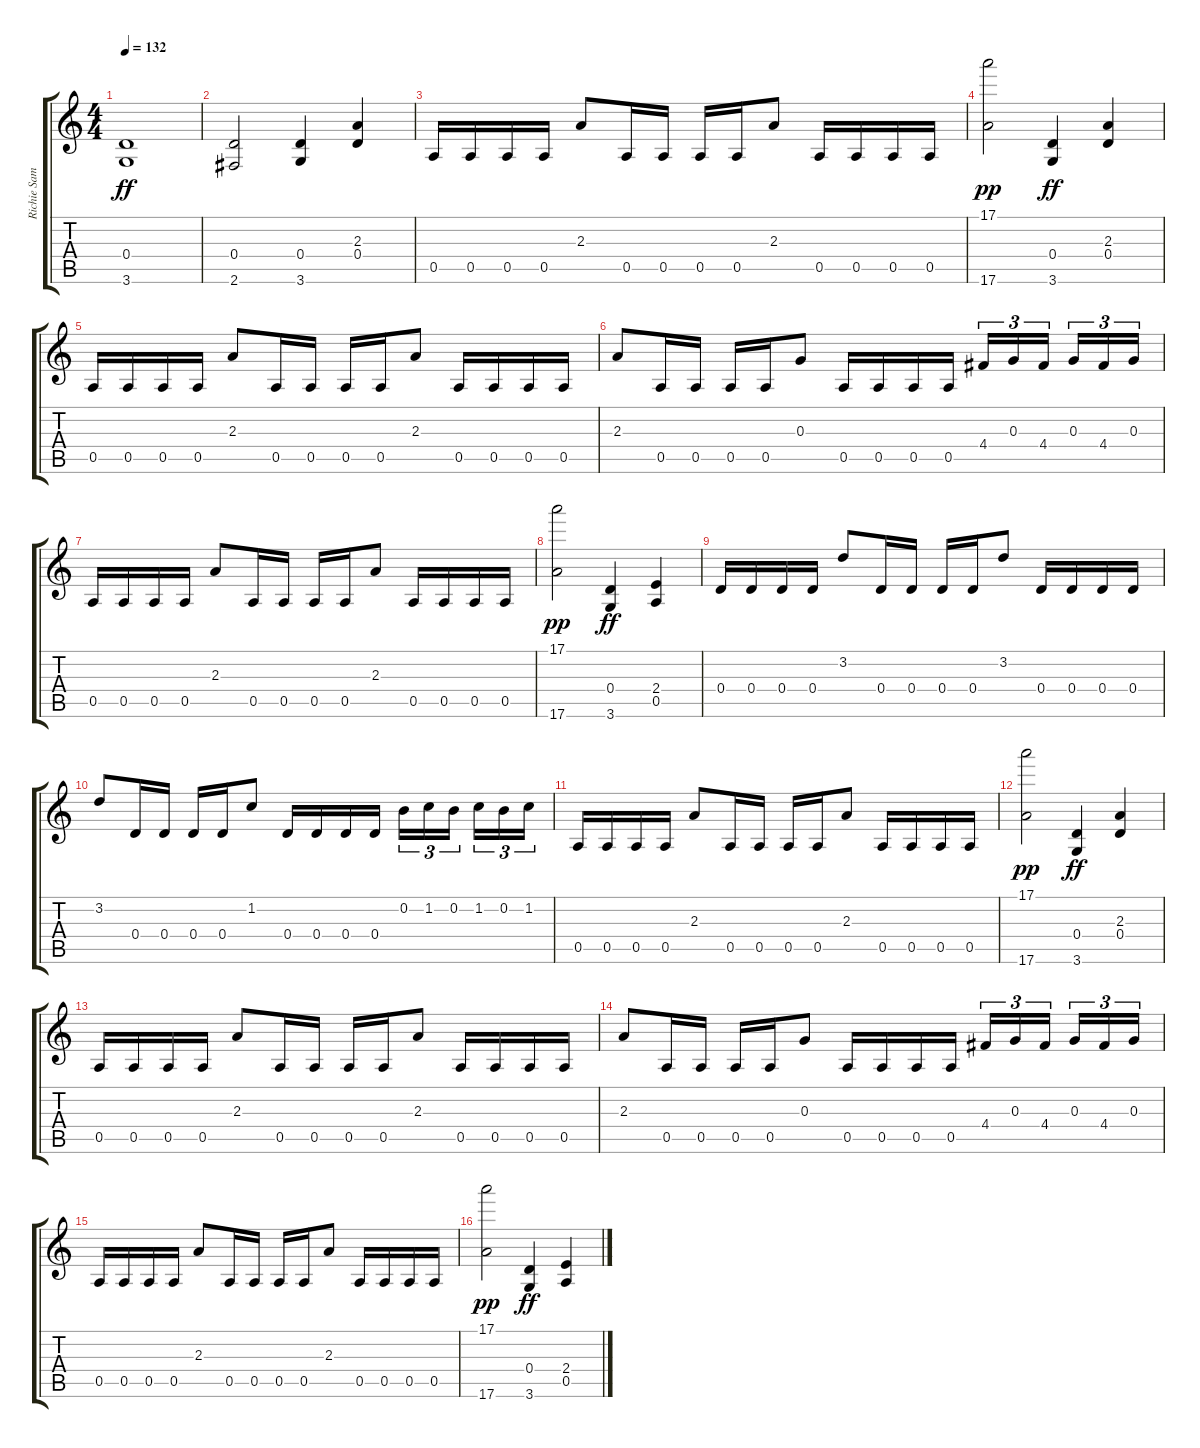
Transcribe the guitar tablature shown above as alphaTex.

\track ("Richie Sambora" "Richie Sam") {instrument distortionguitar}
\staff {score tabs}
\tuning (E4 B3 G3 D3 A2 E2) {hide}
\ts (4 4)
\tempo 132
\clef g2
\ks c
(0.4 3.6).1{dy ff} |
(0.4 2.6).2 (0.4 3.6).4 (2.3 0.4).4 |
0.5.16 0.5.16 0.5.16 0.5.16 2.3.8 0.5.16 0.5.16 0.5.16 0.5.16 2.3.8 0.5.16 0.5.16 0.5.16 0.5.16 |
(17.1 17.6).2{dy pp} (0.4 3.6).4{dy ff} (2.3 0.4).4 |
0.5.16 0.5.16 0.5.16 0.5.16 2.3.8 0.5.16 0.5.16 0.5.16 0.5.16 2.3.8 0.5.16 0.5.16 0.5.16 0.5.16 |
2.3.8 0.5.16 0.5.16 0.5.16 0.5.16 0.3.8 0.5.16 0.5.16 0.5.16 0.5.16 4.4.16{tu (3 2)} 0.3.16{tu (3 2)} 4.4.16{tu (3 2)} 0.3.16{tu (3 2)} 4.4.16{tu (3 2)} 0.3.16{tu (3 2)} |
0.5.16 0.5.16 0.5.16 0.5.16 2.3.8 0.5.16 0.5.16 0.5.16 0.5.16 2.3.8 0.5.16 0.5.16 0.5.16 0.5.16 |
(17.1 17.6).2{dy pp} (0.4 3.6).4{dy ff} (2.4 0.5).4 |
0.4.16 0.4.16 0.4.16 0.4.16 3.2.8 0.4.16 0.4.16 0.4.16 0.4.16 3.2.8 0.4.16 0.4.16 0.4.16 0.4.16 |
3.2.8 0.4.16 0.4.16 0.4.16 0.4.16 1.2.8 0.4.16 0.4.16 0.4.16 0.4.16 0.2.16{tu (3 2)} 1.2.16{tu (3 2)} 0.2.16{tu (3 2)} 1.2.16{tu (3 2)} 0.2.16{tu (3 2)} 1.2.16{tu (3 2)} |
0.5.16 0.5.16 0.5.16 0.5.16 2.3.8 0.5.16 0.5.16 0.5.16 0.5.16 2.3.8 0.5.16 0.5.16 0.5.16 0.5.16 |
(17.1 17.6).2{dy pp} (0.4 3.6).4{dy ff} (2.3 0.4).4 |
0.5.16 0.5.16 0.5.16 0.5.16 2.3.8 0.5.16 0.5.16 0.5.16 0.5.16 2.3.8 0.5.16 0.5.16 0.5.16 0.5.16 |
2.3.8 0.5.16 0.5.16 0.5.16 0.5.16 0.3.8 0.5.16 0.5.16 0.5.16 0.5.16 4.4.16{tu (3 2)} 0.3.16{tu (3 2)} 4.4.16{tu (3 2)} 0.3.16{tu (3 2)} 4.4.16{tu (3 2)} 0.3.16{tu (3 2)} |
0.5.16 0.5.16 0.5.16 0.5.16 2.3.8 0.5.16 0.5.16 0.5.16 0.5.16 2.3.8 0.5.16 0.5.16 0.5.16 0.5.16 |
(17.1 17.6).2{dy pp} (0.4 3.6).4{dy ff} (2.4 0.5).4
